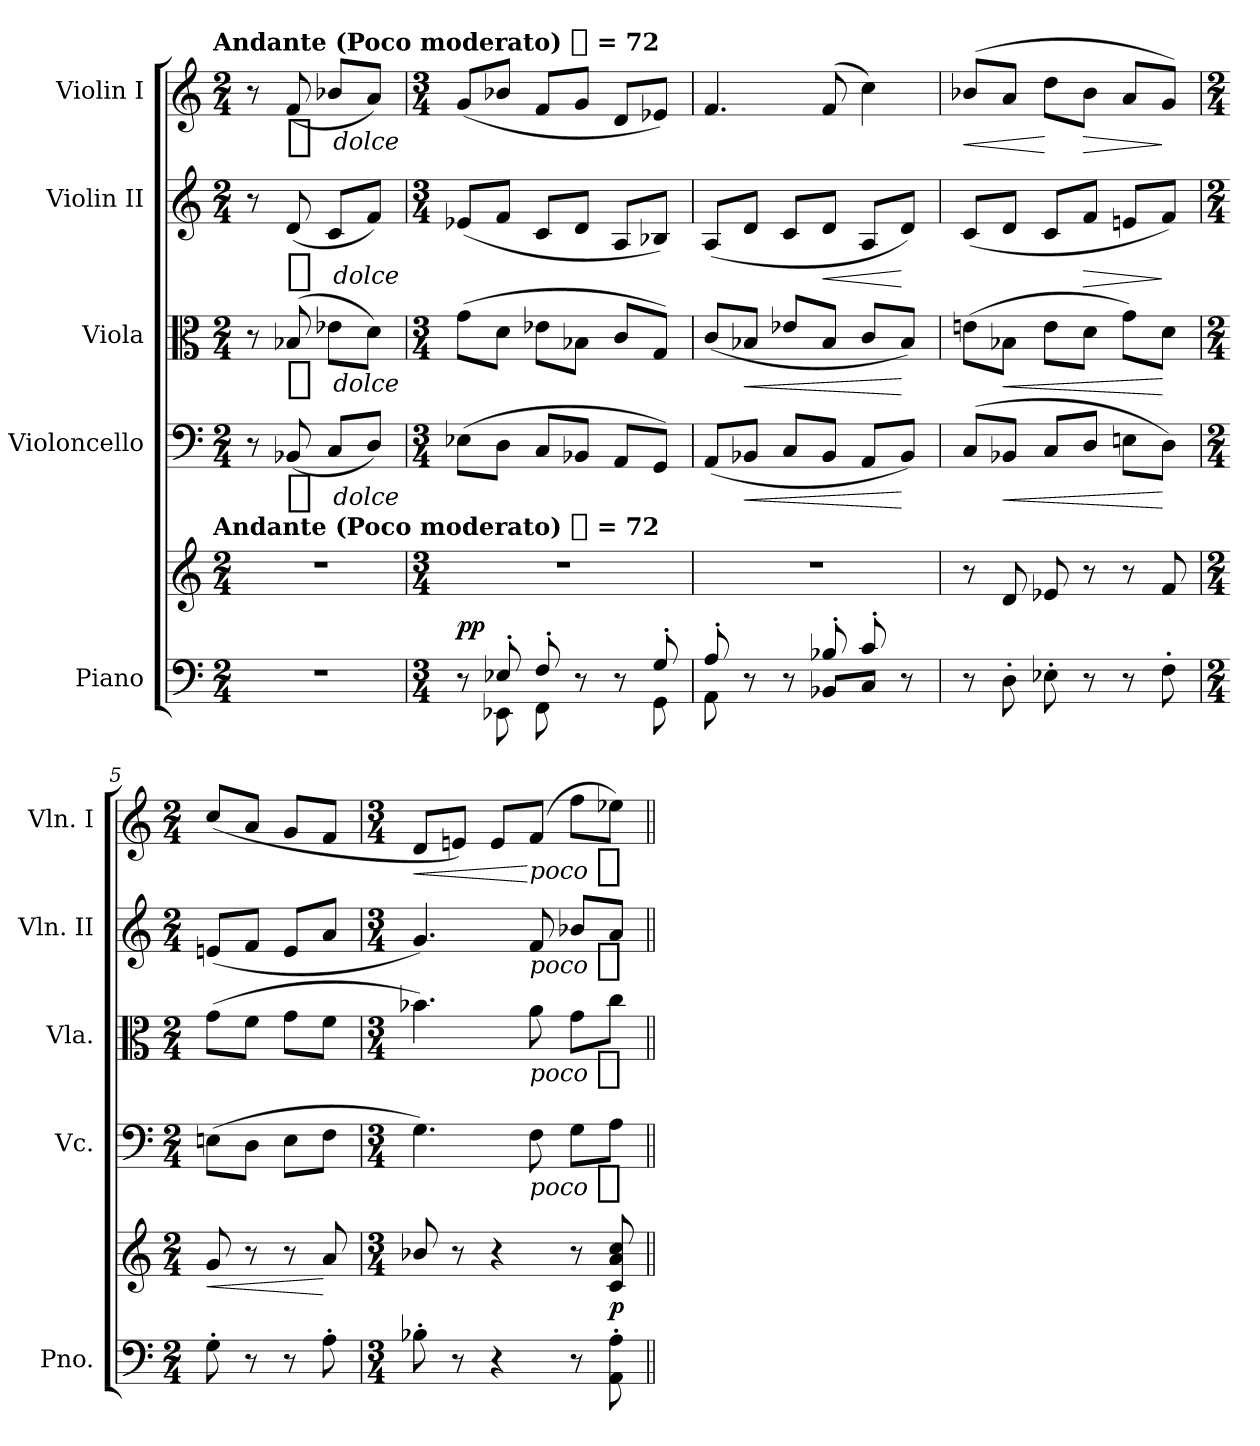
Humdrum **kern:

**kern	**kern	**dynam	**kern	**dynam	**kern	**dynam	**kern	**dynam	**kern	**dynam
*part5	*part5	*part5	*part4	*part4	*part3	*part3	*part2	*part2	*part1	*part1
*staff6	*staff5	*staff5/6	*staff4	*staff4	*staff3	*staff3	*staff2	*staff2	*staff1	*staff1
*I"Piano	*	*	*I"Violoncello	*	*I"Viola	*	*I"Violin II	*	*I"Violin I	*
*I'Pno.	*	*	*I'Vc.	*	*I'Vla.	*	*I'Vln. II	*	*I'Vln. I	*
*clefF4	*clefG2	*	*clefF4	*	*clefC3	*	*clefG2	*	*clefG2	*
*k[]	*k[]	*	*k[]	*	*k[]	*	*k[]	*	*k[]	*
*C:	*C:	*	*C:	*	*C:	*	*C:	*	*C:	*
!!LO:TX:omd:t=Andante (Poco moderato) [quarter] = 72
*M2/4	*M2/4	*	*M2/4	*	*M2/4	*	*M2/4	*	*M2/4	*
*MM72	*MM72	*	*MM72	*	*MM72	*	*MM72	*	*MM72	*
=1	=1	=1	=1	=1	=1	=1	=1	=1	=1	=1
!	!LO:TX:t=Andante (Poco moderato) [quarter] = 72	!	!	!	!	!	!	!	!	!
2r	2r	.	8r	.	8r	.	8r	.	8r	.
!	!	!	!	!LO:DY:t=%s dolce	!	!LO:DY:t=%s dolce	!	!LO:DY:t=%s dolce	!	!LO:DY:t=%s dolce
.	.	.	(8BB-X	p	(8B-X	p	(8d	p	(8f	p
.	.	.	8CL	.	8e-XL	.	8cL	.	8b-XL	.
.	.	.	8DJ)	.	8dJ)	.	8fJ)	.	8aJ)	.
=2	=2	=2	=2	=2	=2	=2	=2	=2	=2	=2
*M3/4	*M3/4	*	*M3/4	*	*M3/4	*	*M3/4	*	*M3/4	*
*^	*	*	*	*	*	*	*	*	*	*
8r	8ryy	4%3r	pp	(8E-XL	.	(8gL	.	(>8e-XL	.	(8gL	.
8E-X'	8EE-X	.	.	8DJ	.	8dJ	.	8fJ	.	8b-XJ	.
8F'	8FF	.	.	8CL	.	8e-XL	.	8cL	.	8fL	.
8r	4ryy	.	.	8BB-XJ	.	8B-XJ	.	8dJ	.	8gJ	.
8r	.	.	.	8AAL	.	8cL	.	8AL	.	8dL	.
8G'	8GG	.	.	8GGJ)	.	8GJ)	.	8B-XJ)	.	8e-XJ)	.
=3	=3	=3	=3	=3	=3	=3	=3	=3	=3	=3	=3
8A'	8AA	4%3r	.	(8AAL	.	(8cL	.	(>8AL	.	4.f	.
!	!	!	!	!	!LO:HP:b	!	!LO:HP:b	!	!	!	!
8r	4ryy	.	.	8BB-XJ	<	8B-XJ	<	8dJ	.	.	.
8r	.	.	.	8CL	.	8e-X/L	.	8cL	.	.	.
!	!	!	!	!	!	!	!	!	!LO:HP:b	!	!
8B-X'	8BB-X/L	.	.	8BB-J	.	8B-J	.	8dJ	<	(8f	.
8c'	8C/J	.	.	8AAL	.	8cL	.	8AL	.	4cc)	.
8r	8ryy	.	.	8BB-J)	[	8B-J)	[	8dJ)	[	.	.
=4	=4	=4	=4	=4	=4	=4	=4	=4	=4	=4	=4
!	!	!	!	!	!	!	!	!	!	!	!LO:HP:b
*v	*v	*	*	*	*	*	*	*	*	*	*
8r	8r	.	(8CL	.	(8enL	.	(>8cL	.	(>8b-XL	<
!	!	!	!	!LO:HP:b	!	!LO:HP:b	!	!	!	!
8D'	8d	.	8BB-XJ	<	8B-XJ	<	8dJ	.	8aJ	.
8E-X'	8e-X	.	8CL	.	8eL	.	8cL	.	8ddL	[
!	!	!	!	!	!	!	!	!LO:HP:b	!	!LO:HP:b
8r	8r	.	8DJ	.	8dJ	.	8fJ	>	8b-J	>
8r	8r	.	8EnL	.	8gL)	.	8enL	.	8aL	.
8F'	8f	.	8DJ)	[	8dJ	[	8fJ)	]	8gJ)	]
=5	=5	=5	=5	=5	=5	=5	=5	=5	=5	=5
*M2/4	*M2/4	*	*M2/4	*	*M2/4	*	*M2/4	*	*M2/4	*
!	!	!LO:HP:b	!	!	!	!	!	!	!	!
8G'	8g	<	(8EnL	.	(8gL	.	(>8enL	.	(>8cc/L	.
8r	8r	.	8DJ	.	8fJ	.	8fJ	.	8aJ	.
8r	8r	.	8EL	.	8gL	.	8eL	.	8gL	.
8A'	8a	[	8FJ	.	8fJ	.	8aJ	.	8fJ	.
=6	=6	=6	=6	=6	=6	=6	=6	=6	=6	=6
*M3/4	*M3/4	*	*M3/4	*	*M3/4	*	*M3/4	*	*M3/4	*
!	!	!	!	!	!	!	!	!	!	!LO:HP:b
8B-X'	8b-X/	.	4.G)	.	4.b-X)	.	4.g)	.	8dL	<
8r	8r	.	.	.	.	.	.	.	8enJ)	.
4r	4r	.	.	.	.	.	.	.	8eL	.
!	!	!	!	!LO:DY:t=poco %s	!	!LO:DY:t=poco %s	!	!LO:DY:t=poco %s	!	!LO:DY:n=1:t=poco %s
.	.	.	8F	mf	8a	mf	8f	mf	(>8fJ	[ mf
8r	8r	.	8GL	.	8gL	.	8b-XL	.	8ffL	.
8AA' 8A'	8c 8a 8cc	p	8AJ	.	8ccJ	.	8aJ	.	8ee-XJ)	.
=||	=||	=||	=||	=||	=||	=||	=||	=||	=||	=||
*-	*-	*-	*-	*-	*-	*-	*-	*-	*-	*-
